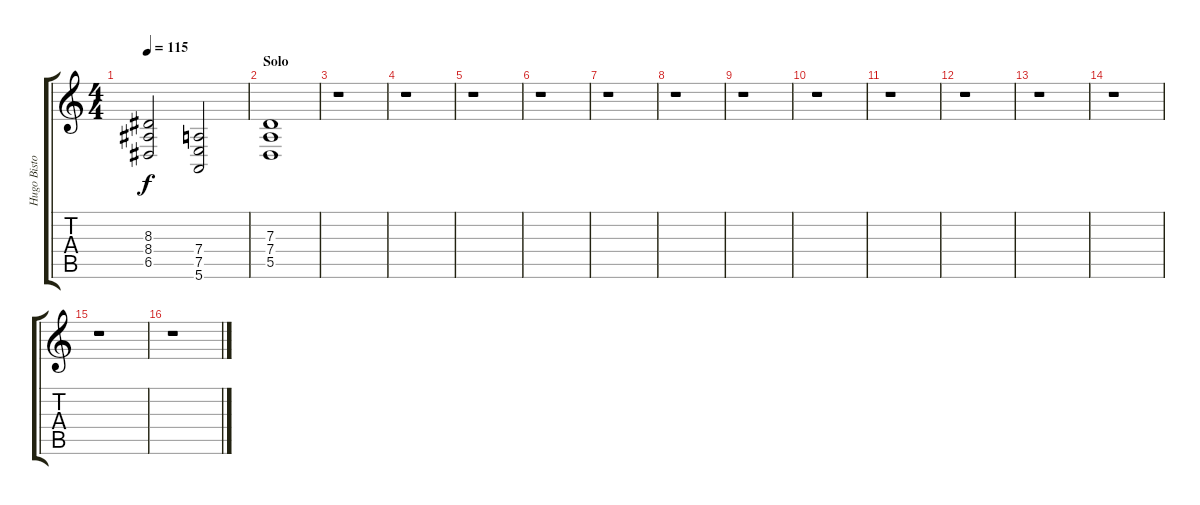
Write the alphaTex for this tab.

\track ("Hugo Bistolfi" "Hugo Bisto") {instrument synthstrings1}
\staff {score tabs}
\tuning (E4 B3 G3 D3 A2 E2) {hide}
\ts (4 4)
\tempo 115
\clef g2
\ks c
(8.3 8.4 6.5).2{dy f} (7.4 7.5 5.6).2 |
\section ("" "Solo")
(7.3 7.4 5.5).1 |
r.1 |
r.1 |
r.1 |
r.1 |
r.1 |
r.1 |
r.1 |
r.1 |
r.1 |
r.1 |
r.1 |
r.1 |
r.1 |
r.1
